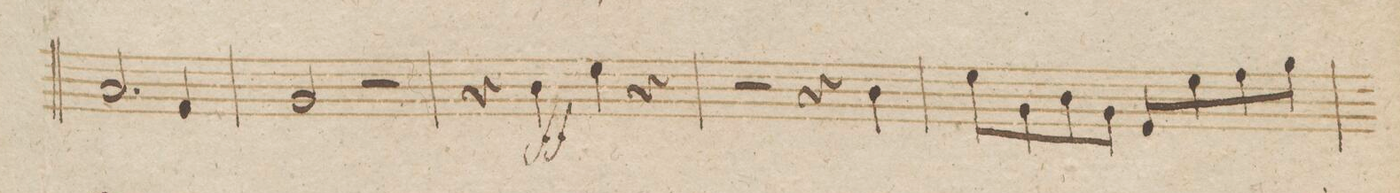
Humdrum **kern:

**kern	**dynam
*I"Viola.	*
*clefC3	*
*k[b-]	*
*met(c)	*
*M4/4	*
2.B-/	.
4G/	.
=276	=276
2A/	.
2r	.
=277	=277
4r	.
4c\	ff
4f\	.
4r	.
=278	=278
2r	.
4r	.
4c\	.
=279	=279
8f\L	.
8A\	.
8c\	.
8A\J	.
8F/L	.
8f\	.
8g\	.
8a\J	.
=280	=280
*-	*-
